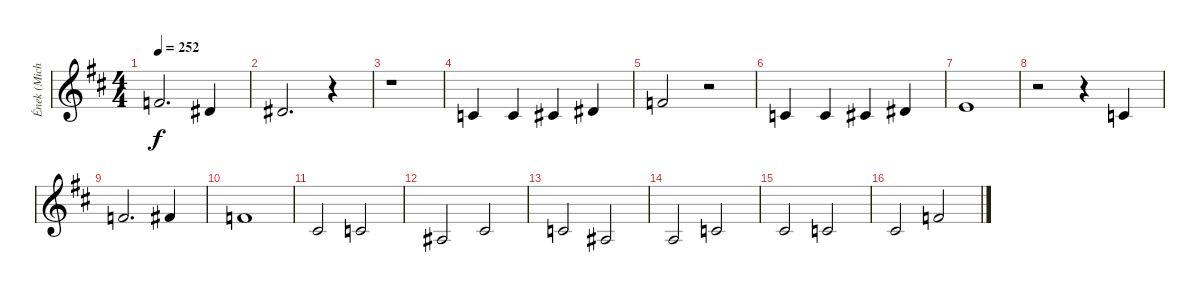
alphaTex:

\track ("Ének (Michael Vescera)" "Ének (Mich") {instrument tenorsax}
\staff {score}
\tuning (E4 B3 G3 D3 A2 E2) {hide}
\ts (4 4)
\tempo 252
\clef g2
\ks d
1.1.2{d dy f} 4.2.4 |
4.2.2{d} r.4 |
r.1 |
1.2.4 1.2.4 2.2.4 4.2.4 |
1.1.2 r.2 |
1.2.4 1.2.4 2.2.4 4.2.4 |
0.1.1 |
r.2 r.4 1.2.4 |
1.1.2{d} 2.1.4 |
1.1.1 |
2.2.2 1.2.2 |
3.3.2 2.2.2 |
1.2.2 3.3.2 |
2.3.2 1.2.2 |
2.2.2 1.2.2 |
2.2.2 6.2{sl}.2
